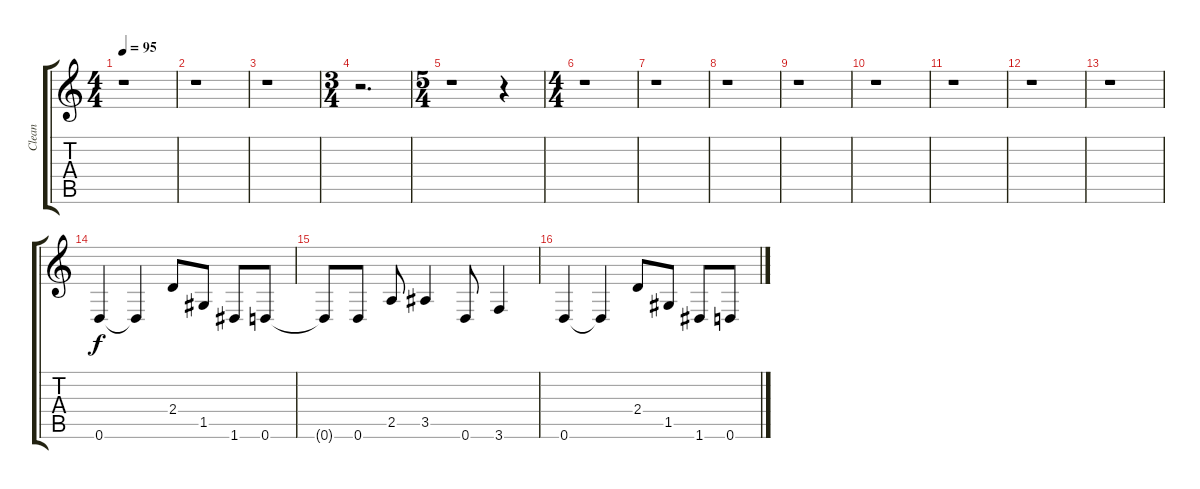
\track ("Clean" "Clean") {instrument electricguitarclean}
\staff {score tabs}
\tuning (D4 A3 F3 C3 G2 D2) {hide}
\ts (4 4)
\tempo 95
\clef g2
\ks c
r.1{dy f} |
r.1 |
r.1 |
\ts (3 4)
r.2{d} |
\ts (5 4)
r.1 r.4 |
\ts (4 4)
r.1 |
r.1 |
r.1 |
r.1 |
r.1 |
r.1 |
r.1 |
r.1 |
0.6.4 0.6{t}.4 2.4.8 1.5.8 1.6.8 0.6.8 |
0.6{t}.8 0.6.8 2.5.8 3.5.4 0.6.8 3.6.4 |
0.6.4 0.6{t}.4 2.4.8 1.5.8 1.6.8 0.6.8
